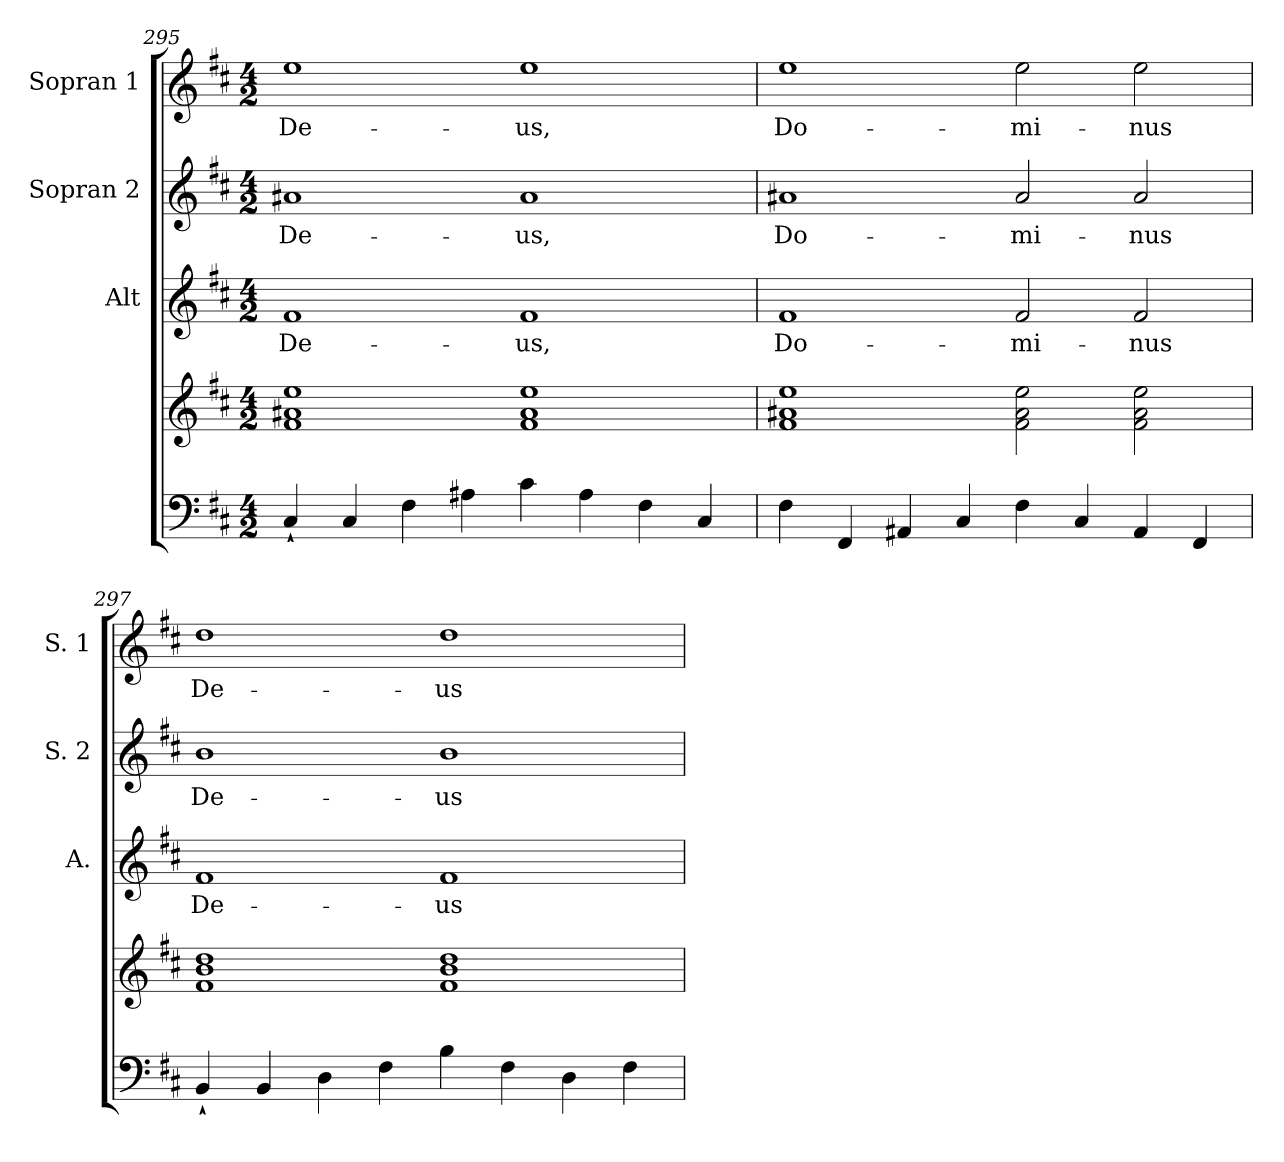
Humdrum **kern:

**kern	**kern	**kern	**text	**kern	**text	**kern	**text
*part4	*part4	*part3	*part3	*part2	*part2	*part1	*part1
*staff5	*staff4	*staff3	*staff3	*staff2	*staff2	*staff1	*staff1
*	*	*I"Alt	*	*I"Sopran 2	*	*I"Sopran 1	*
*	*	*I'A.	*	*I'S. 2	*	*I'S. 1	*
*clefF4	*clefG2	*clefG2	*	*clefG2	*	*clefG2	*
*k[f#c#]	*k[f#c#]	*k[f#c#]	*	*k[f#c#]	*	*k[f#c#]	*
*D:	*D:	*D:	*	*D:	*	*D:	*
*M4/2	*M4/2	*M4/2	*	*M4/2	*	*M4/2	*
=295	=295	=295	=295	=295	=295	=295	=295
!	!	!	!LO:LY:b	!	!LO:LY:b	!	!LO:LY:b
4C#`</	1f# 1a#X 1ee	1f#	De-	1a#X	De-	1ee	De-
4C#/	.	.	.	.	.	.	.
4F#\	.	.	.	.	.	.	.
4A#X\	.	.	.	.	.	.	.
!	!	!	!LO:LY:b	!	!LO:LY:b	!	!LO:LY:b
4c#\	1f# 1a# 1ee	1f#	-us,	1a#	-us,	1ee	-us,
4A#\	.	.	.	.	.	.	.
4F#\	.	.	.	.	.	.	.
4C#/	.	.	.	.	.	.	.
=296	=296	=296	=296	=296	=296	=296	=296
!	!	!	!LO:LY:b	!	!LO:LY:b	!	!LO:LY:b
4F#\	1f# 1a#X 1ee	1f#	Do-	1a#X	Do-	1ee	Do-
4FF#/	.	.	.	.	.	.	.
4AA#X/	.	.	.	.	.	.	.
4C#/	.	.	.	.	.	.	.
!	!	!	!LO:LY:b	!	!LO:LY:b	!	!LO:LY:b
4F#\	2f#\ 2a#\ 2ee\	2f#/	-mi-	2a#/	-mi-	2ee\	-mi-
4C#/	.	.	.	.	.	.	.
!	!	!	!LO:LY:b	!	!LO:LY:b	!	!LO:LY:b
4AA#/	2f#\ 2a#\ 2ee\	2f#/	-nus	2a#/	-nus	2ee\	-nus
4FF#/	.	.	.	.	.	.	.
=297	=297	=297	=297	=297	=297	=297	=297
!	!	!	!LO:LY:b	!	!LO:LY:b	!	!LO:LY:b
4BB`</	1f# 1b 1dd	1f#	De-	1b	De-	1dd	De-
4BB/	.	.	.	.	.	.	.
4D\	.	.	.	.	.	.	.
4F#\	.	.	.	.	.	.	.
!	!	!	!LO:LY:b	!	!LO:LY:b	!	!LO:LY:b
4B\	1f# 1b 1dd	1f#	-us	1b	-us	1dd	-us
4F#\	.	.	.	.	.	.	.
4D\	.	.	.	.	.	.	.
4F#\	.	.	.	.	.	.	.
=	=	=	=	=	=	=	=
*-	*-	*-	*-	*-	*-	*-	*-
